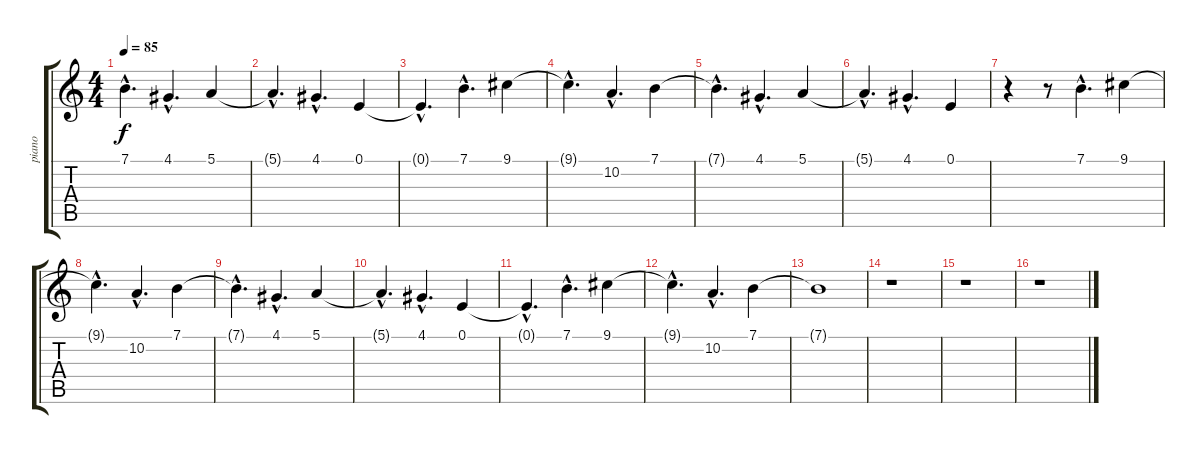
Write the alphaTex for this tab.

\track ("piano" "piano") {instrument brightacousticpiano}
\staff {score tabs}
\tuning (E4 B3 G3 D3 A2 E2) {hide}
\ts (4 4)
\tempo 85
\clef g2
\ks c
7.1{hac t}.4{d dy f} 4.1{hac}.4{d} 5.1.4 |
5.1{hac t}.4{d} 4.1{hac}.4{d} 0.1.4 |
0.1{hac t}.4{d} 7.1{hac}.4{d} 9.1.4 |
9.1{hac t}.4{d} 10.2{hac}.4{d} 7.1.4 |
7.1{hac t}.4{d} 4.1{hac}.4{d} 5.1.4 |
5.1{hac t}.4{d} 4.1{hac}.4{d} 0.1.4 |
r.4 r.8 7.1{hac}.4{d} 9.1.4 |
9.1{hac t}.4{d} 10.2{hac}.4{d} 7.1.4 |
7.1{hac t}.4{d} 4.1{hac}.4{d} 5.1.4 |
5.1{hac t}.4{d} 4.1{hac}.4{d} 0.1.4 |
0.1{hac t}.4{d} 7.1{hac}.4{d} 9.1.4 |
9.1{hac t}.4{d} 10.2{hac}.4{d} 7.1.4 |
7.1{t}.1 |
r.1 |
r.1 |
r.1
